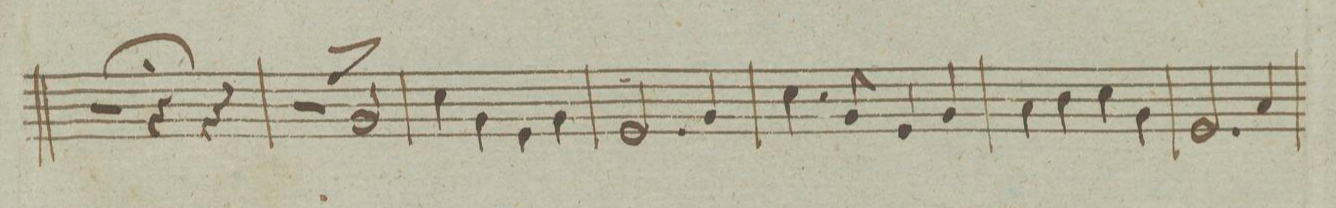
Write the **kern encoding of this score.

**kern
*I"Clarinetto Secondo in C. et B.
*clefG2
*k[]
*met(c|)
*M2/2
2r
4r;
4r
=212
2r
2g/^>
=213
4cc\
4g\
4e\
4g\
=214
2.e/
4g/
=215
4.cc\
8g/
4e/
4g/
=216
4a\
4b\
4cc\
4g/
=217
2.e/
4a/
=218
*-
